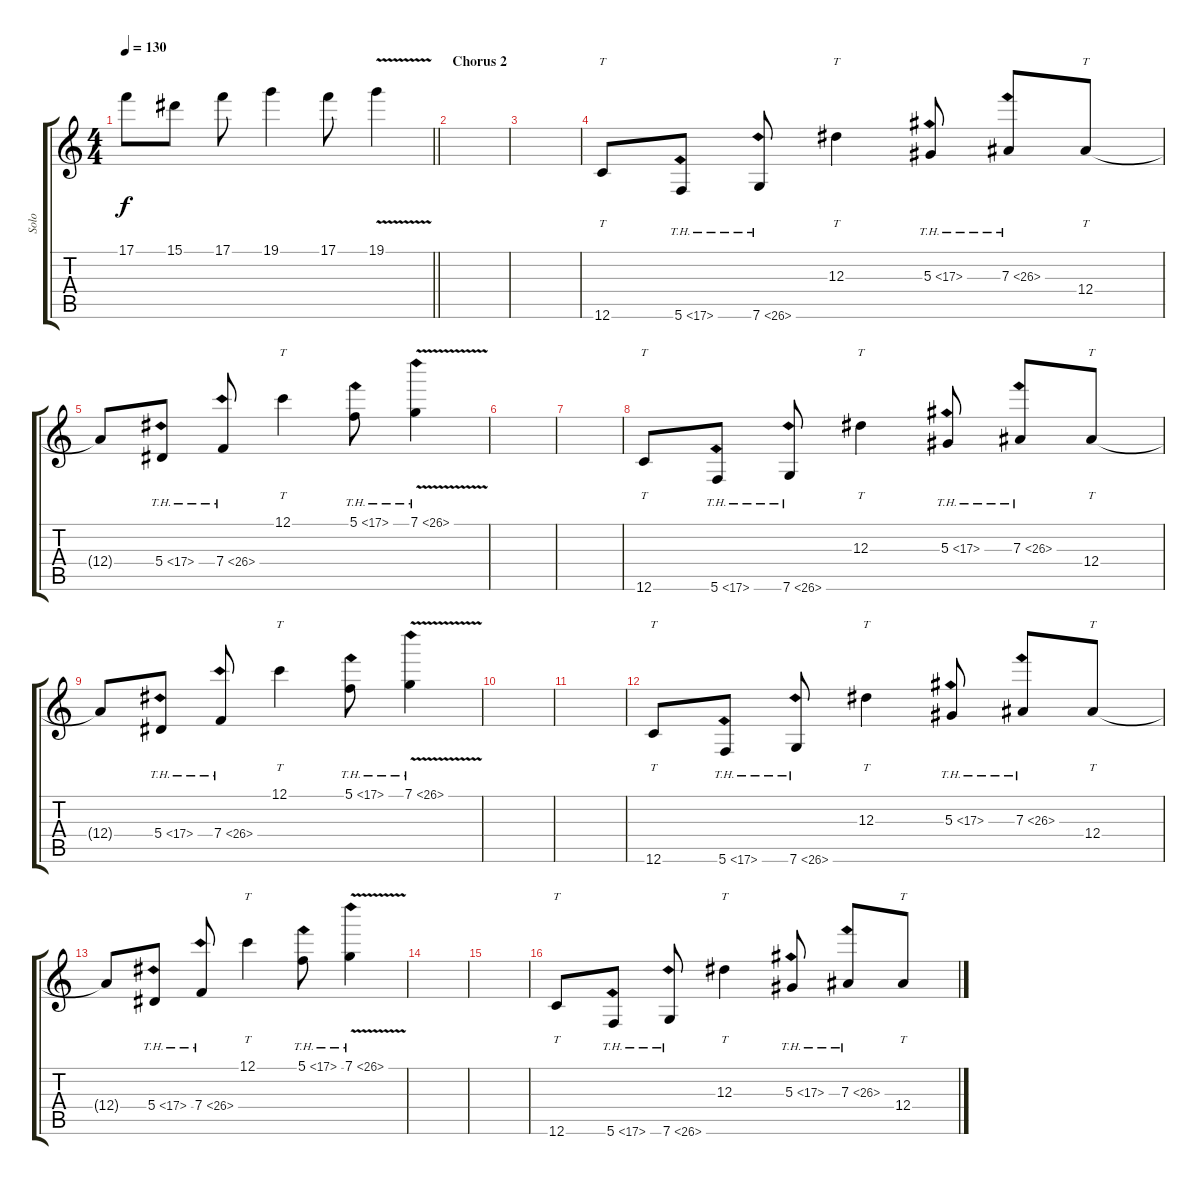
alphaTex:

\track ("Solo" "Solo") {instrument distortionguitar}
\staff {score tabs}
\tuning (C4 G3 Eb3 Bb2 F2 C2) {hide}
\ts (4 4)
\tempo 130
\clef g2
\barLineRight lightlight
\ks c
17.1{t}.8{dy f} 15.1.8 17.1.8 19.1.4 17.1.8 19.1{v}.4 |
\section ("" "Chorus 2")
|
|
12.6.8{tt} 5.6{th 12}.8 7.6{th 19}.8 12.3.4{tt} 5.3{th 12}.8 7.3{th 19}.8 12.4.8{tt} |
12.4{t}.8 5.4{th 12}.8 7.4{th 19}.8 12.1.4{tt} 5.1{th 12}.8 7.1{th 19 v}.4 |
|
|
12.6.8{tt} 5.6{th 12}.8 7.6{th 19}.8 12.3.4{tt} 5.3{th 12}.8 7.3{th 19}.8 12.4.8{tt} |
12.4{t}.8 5.4{th 12}.8 7.4{th 19}.8 12.1.4{tt} 5.1{th 12}.8 7.1{th 19 v}.4 |
|
|
12.6.8{tt} 5.6{th 12}.8 7.6{th 19}.8 12.3.4{tt} 5.3{th 12}.8 7.3{th 19}.8 12.4.8{tt} |
12.4{t}.8 5.4{th 12}.8 7.4{th 19}.8 12.1.4{tt} 5.1{th 12}.8 7.1{th 19 v}.4 |
|
|
12.6.8{tt} 5.6{th 12}.8 7.6{th 19}.8 12.3.4{tt} 5.3{th 12}.8 7.3{th 19}.8 12.4.8{tt}
